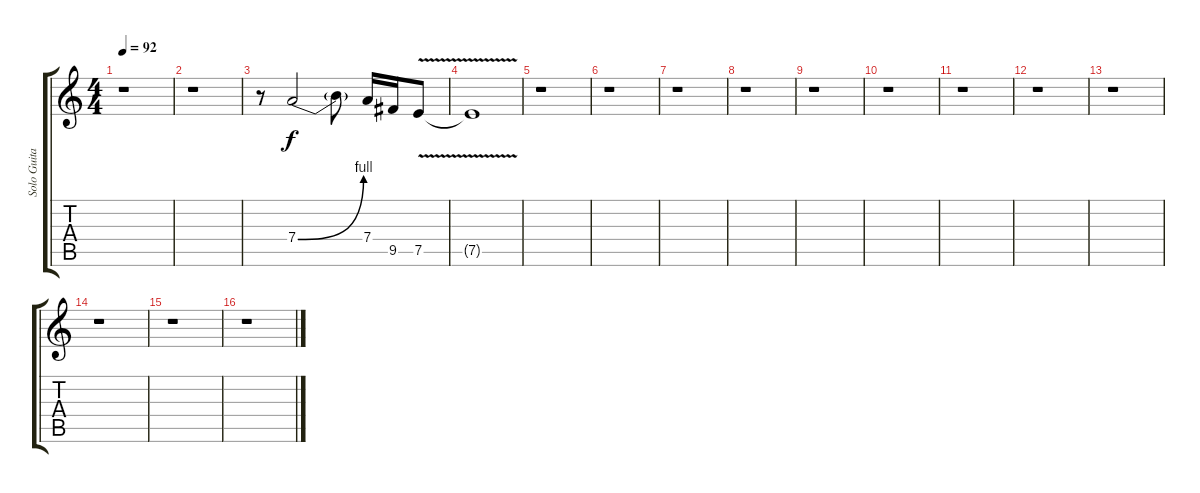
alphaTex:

\track ("Solo Guitar" "Solo Guita") {instrument distortionguitar}
\staff {score tabs}
\tuning (E4 B3 G3 D3 A2 E2) {hide}
\ts (4 4)
\tempo 92
\clef g2
\ks c
r.1{dy f} |
r.1 |
r.8 7.4{be (bend 0 0 60 4)}.2 7.4{t}.8 7.4.16 9.5.16 7.5{v}.8 |
7.5{t}.1 |
r.1 |
r.1 |
r.1 |
r.1 |
r.1 |
r.1 |
r.1 |
r.1 |
r.1 |
r.1 |
r.1 |
r.1
